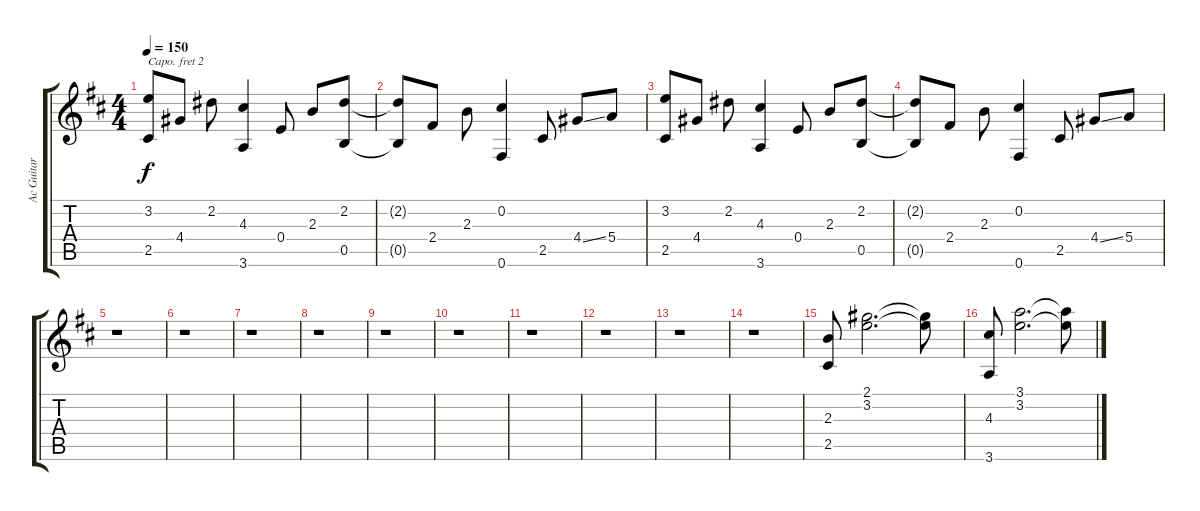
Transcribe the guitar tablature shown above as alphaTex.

\track ("Ac Guitar" "Ac Guitar") {instrument acousticguitarnylon}
\staff {score tabs}
\capo 2
\tuning (E4 B3 G3 D3 A2 E2) {hide}
\ts (4 4)
\tempo 150
\clef g2
\ks d
(3.2 2.5).8{dy f} 4.4.8 2.2.8 (4.3 3.6).4 0.4.8 2.3.8 (2.2 0.5).8 |
(2.2{t} 0.5{t}).8 2.4.8 2.3.8 (0.2 0.6).4 2.5.8 4.4{ss}.8 5.4.8 |
(3.2 2.5).8 4.4.8 2.2.8 (4.3 3.6).4 0.4.8 2.3.8 (2.2 0.5).8 |
(2.2{t} 0.5{t}).8 2.4.8 2.3.8 (0.2 0.6).4 2.5.8 4.4{ss}.8 5.4.8 |
r.1 |
r.1 |
r.1 |
r.1 |
r.1 |
r.1 |
r.1 |
r.1 |
r.1 |
r.1 |
(2.3 2.5).8 (2.1 3.2).2{d} (2.1{t} 3.2{t}).8 |
(4.3 3.6).8 (3.1 3.2).2{d} (3.1{t} 3.2{t}).8
